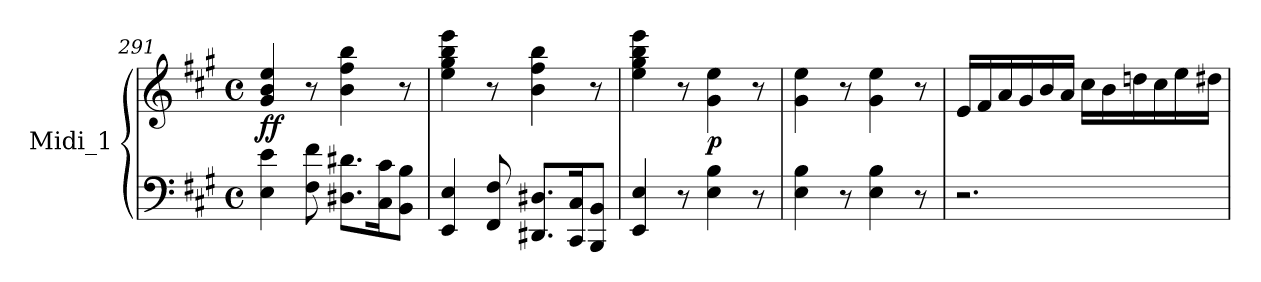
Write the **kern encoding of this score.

**kern	**kern	**dynam
*part1	*part1	*part1
*staff2	*staff1	*staff1/2
*I"Midi_1	*	*
*clefF4	*clefG2	*
*k[f#c#g#]	*k[f#c#g#]	*
*A:	*A:	*
*M4/4	*M4/4	*
*met(c)	*met(c)	*
=291	=291	=291
!	!	!LO:DY:b
4E\ 4e\	4g#/ 4b/ 4ee/	ff
8F#\ 8f#\	8r	.
8.D#X\ 8.d#X\L	4b\ 4ff#\ 4bb\	.
16C#\ 16c#\K	.	.
8BB\ 8B\J	8r	.
=292	=292	=292
4EE/ 4E/	4ee\ 4gg#\ 4bb\ 4eee\	.
8FF#/ 8F#/	8r	.
8.DD#X/ 8.D#X/L	4b\ 4ff#\ 4bb\	.
16CC#/ 16C#/K	.	.
8BBB/ 8BB/J	8r	.
=293	=293	=293
4EE/ 4E/	4ee\ 4gg#\ 4bb\ 4eee\	.
8r	8r	.
!	!	!LO:DY:b
4E\ 4B\	4g#\ 4ee\	p
8r	8r	.
=294	=294	=294
4E\ 4B\	4g#\ 4ee\	.
8r	8r	.
4E\ 4B\	4g#\ 4ee\	.
8r	8r	.
!!LO:LB:g=z
=295	=295	=295
2.r	16e/LL	.
.	16f#/	.
.	16a/	.
.	16g#/	.
.	16b/	.
.	16a/JJ	.
.	16cc#\LL	.
.	16b\	.
.	16ddni\	.
.	16cc#\	.
.	16ee\	.
.	16dd#X\JJ	.
=	=	=
*-	*-	*-
